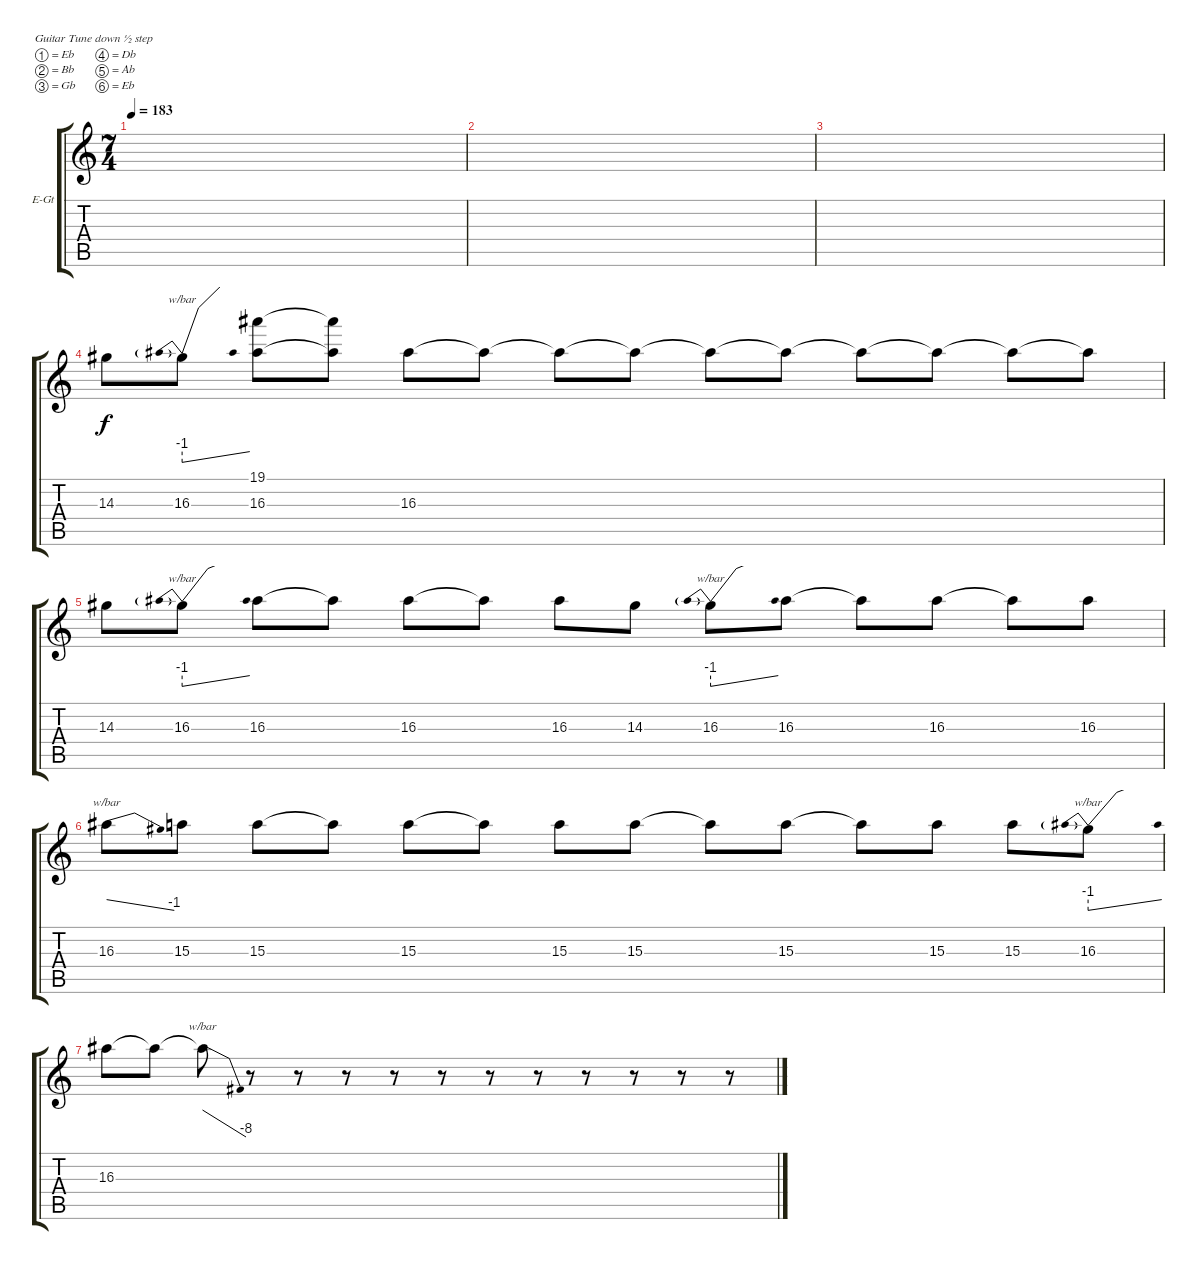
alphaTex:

\bracketExtendMode groupsimilarinstruments
\firstSystemTrackNameOrientation horizontal
\otherSystemsTrackNameOrientation horizontal
\track ("solo harmony" "E-Gt") {instrument distortionguitar}
\staff {score tabs}
\tuning (Eb4 Bb3 Gb3 Db3 Ab2 Eb2)
\ts (7 4)
\tempo 183
\clef g2
\scale
0.333333
\ks c
|
\scale
0.333333 |
\scale
0.333333 |
\scale
0.333333 14.3.8 16.3.8{tbe (predivedive default 0 -4 30 0)} (19.1 16.3).8 (19.1{t} 16.3{t}).8 16.3.8 16.3{t}.8 16.3{t}.8 16.3{t}.8 16.3{t}.8 16.3{t}.8 16.3{t}.8 16.3{t}.8 16.3{t}.8 16.3{t}.8 |
\scale
0.333333 14.3.8 16.3.8{tbe (predivedive default 0 -4 30 0)} 16.3.8 16.3{t}.8 16.3.8 16.3{t}.8 16.3.8 14.3.8 16.3.8{tbe (predivedive default 0 -4 30 0)} 16.3.8 16.3{t}.8 16.3.8 16.3{t}.8 16.3.8 |
16.3.8{tbe (dive default 32.4 0 60 -4)} 15.3.8 15.3.8 15.3{t}.8 15.3.8 15.3{t}.8 15.3.8 15.3.8 15.3{t}.8 15.3.8 15.3{t}.8 15.3.8 15.3.8 16.3.8{tbe (predivedive default 0 -4 30 0)} |
16.3.8 16.3{t}.8 16.3{t}.8{tbe (dive default 0 0 59.4 -32)} r.8 r.8 r.8 r.8 r.8 r.8 r.8 r.8 r.8 r.8 r.8
